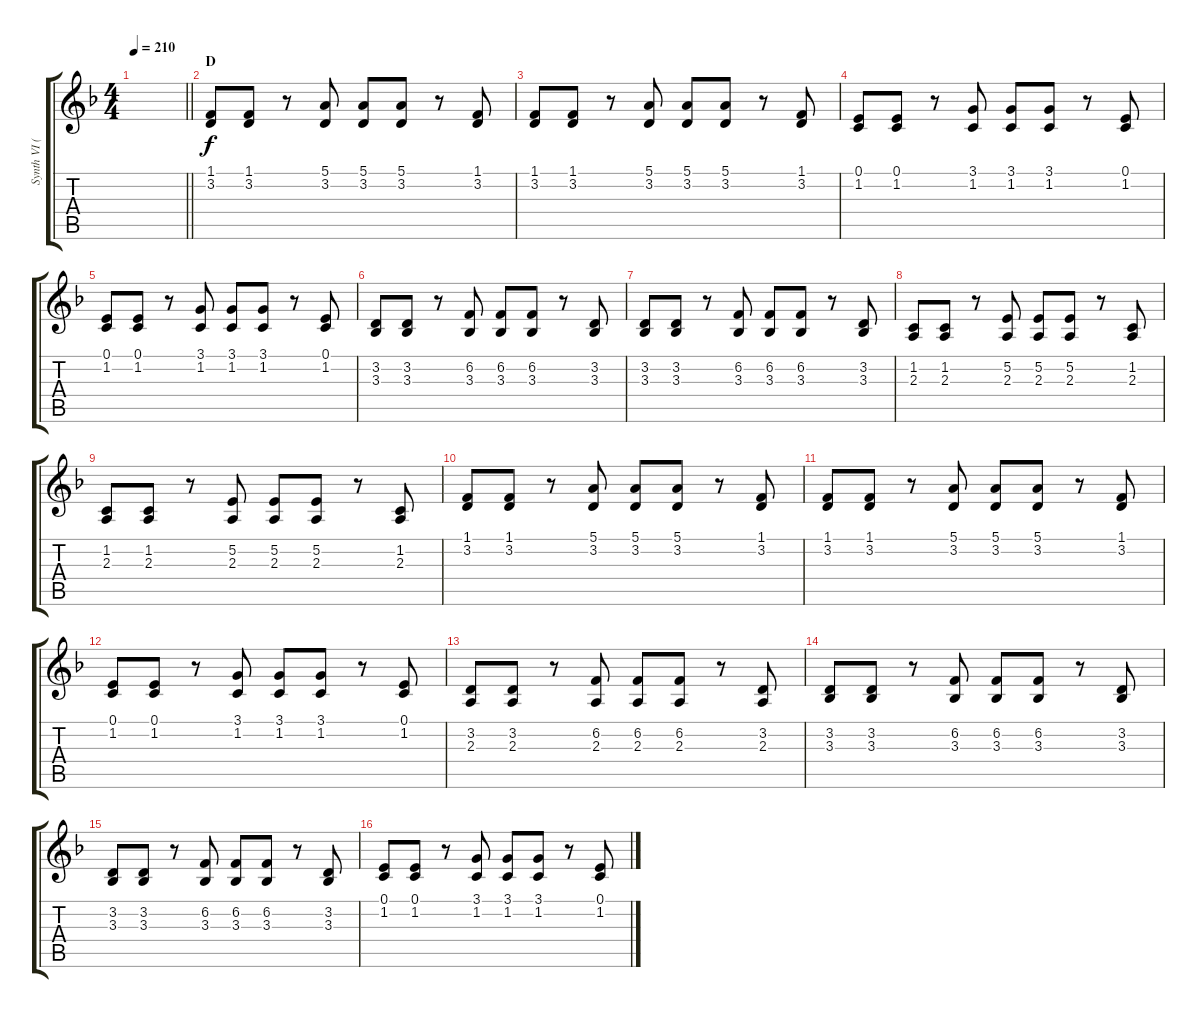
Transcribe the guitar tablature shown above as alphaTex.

\track ("Synth VI (Kotobuki Tsumugi)" "Synth VI (") {instrument lead5charang}
\staff {score tabs}
\tuning (E4 B3 G3 D3 A2 E2) {hide}
\ts (4 4)
\tempo 210
\clef g2
\barLineRight lightlight
\ks f
|
\section ("" "D")
(1.1 3.2).8 (1.1 3.2).8 r.8 (5.1 3.2).8 (5.1 3.2).8 (5.1 3.2).8 r.8 (1.1 3.2).8 |
(1.1 3.2).8 (1.1 3.2).8 r.8 (5.1 3.2).8 (5.1 3.2).8 (5.1 3.2).8 r.8 (1.1 3.2).8 |
(0.1 1.2).8 (0.1 1.2).8 r.8 (3.1 1.2).8 (3.1 1.2).8 (3.1 1.2).8 r.8 (0.1 1.2).8 |
(0.1 1.2).8 (0.1 1.2).8 r.8 (3.1 1.2).8 (3.1 1.2).8 (3.1 1.2).8 r.8 (0.1 1.2).8 |
(3.2 3.3).8 (3.2 3.3).8 r.8 (6.2 3.3).8 (6.2 3.3).8 (6.2 3.3).8 r.8 (3.2 3.3).8 |
(3.2 3.3).8 (3.2 3.3).8 r.8 (6.2 3.3).8 (6.2 3.3).8 (6.2 3.3).8 r.8 (3.2 3.3).8 |
(1.2 2.3).8 (1.2 2.3).8 r.8 (5.2 2.3).8 (5.2 2.3).8 (5.2 2.3).8 r.8 (1.2 2.3).8 |
(1.2 2.3).8 (1.2 2.3).8 r.8 (5.2 2.3).8 (5.2 2.3).8 (5.2 2.3).8 r.8 (1.2 2.3).8 |
(1.1 3.2).8 (1.1 3.2).8 r.8 (5.1 3.2).8 (5.1 3.2).8 (5.1 3.2).8 r.8 (1.1 3.2).8 |
(1.1 3.2).8 (1.1 3.2).8 r.8 (5.1 3.2).8 (5.1 3.2).8 (5.1 3.2).8 r.8 (1.1 3.2).8 |
(0.1 1.2).8 (0.1 1.2).8 r.8 (3.1 1.2).8 (3.1 1.2).8 (3.1 1.2).8 r.8 (0.1 1.2).8 |
(3.2 2.3).8 (3.2 2.3).8 r.8 (6.2 2.3).8 (6.2 2.3).8 (6.2 2.3).8 r.8 (3.2 2.3).8 |
(3.2 3.3).8 (3.2 3.3).8 r.8 (6.2 3.3).8 (6.2 3.3).8 (6.2 3.3).8 r.8 (3.2 3.3).8 |
(3.2 3.3).8 (3.2 3.3).8 r.8 (6.2 3.3).8 (6.2 3.3).8 (6.2 3.3).8 r.8 (3.2 3.3).8 |
(0.1 1.2).8 (0.1 1.2).8 r.8 (3.1 1.2).8 (3.1 1.2).8 (3.1 1.2).8 r.8 (0.1 1.2).8
